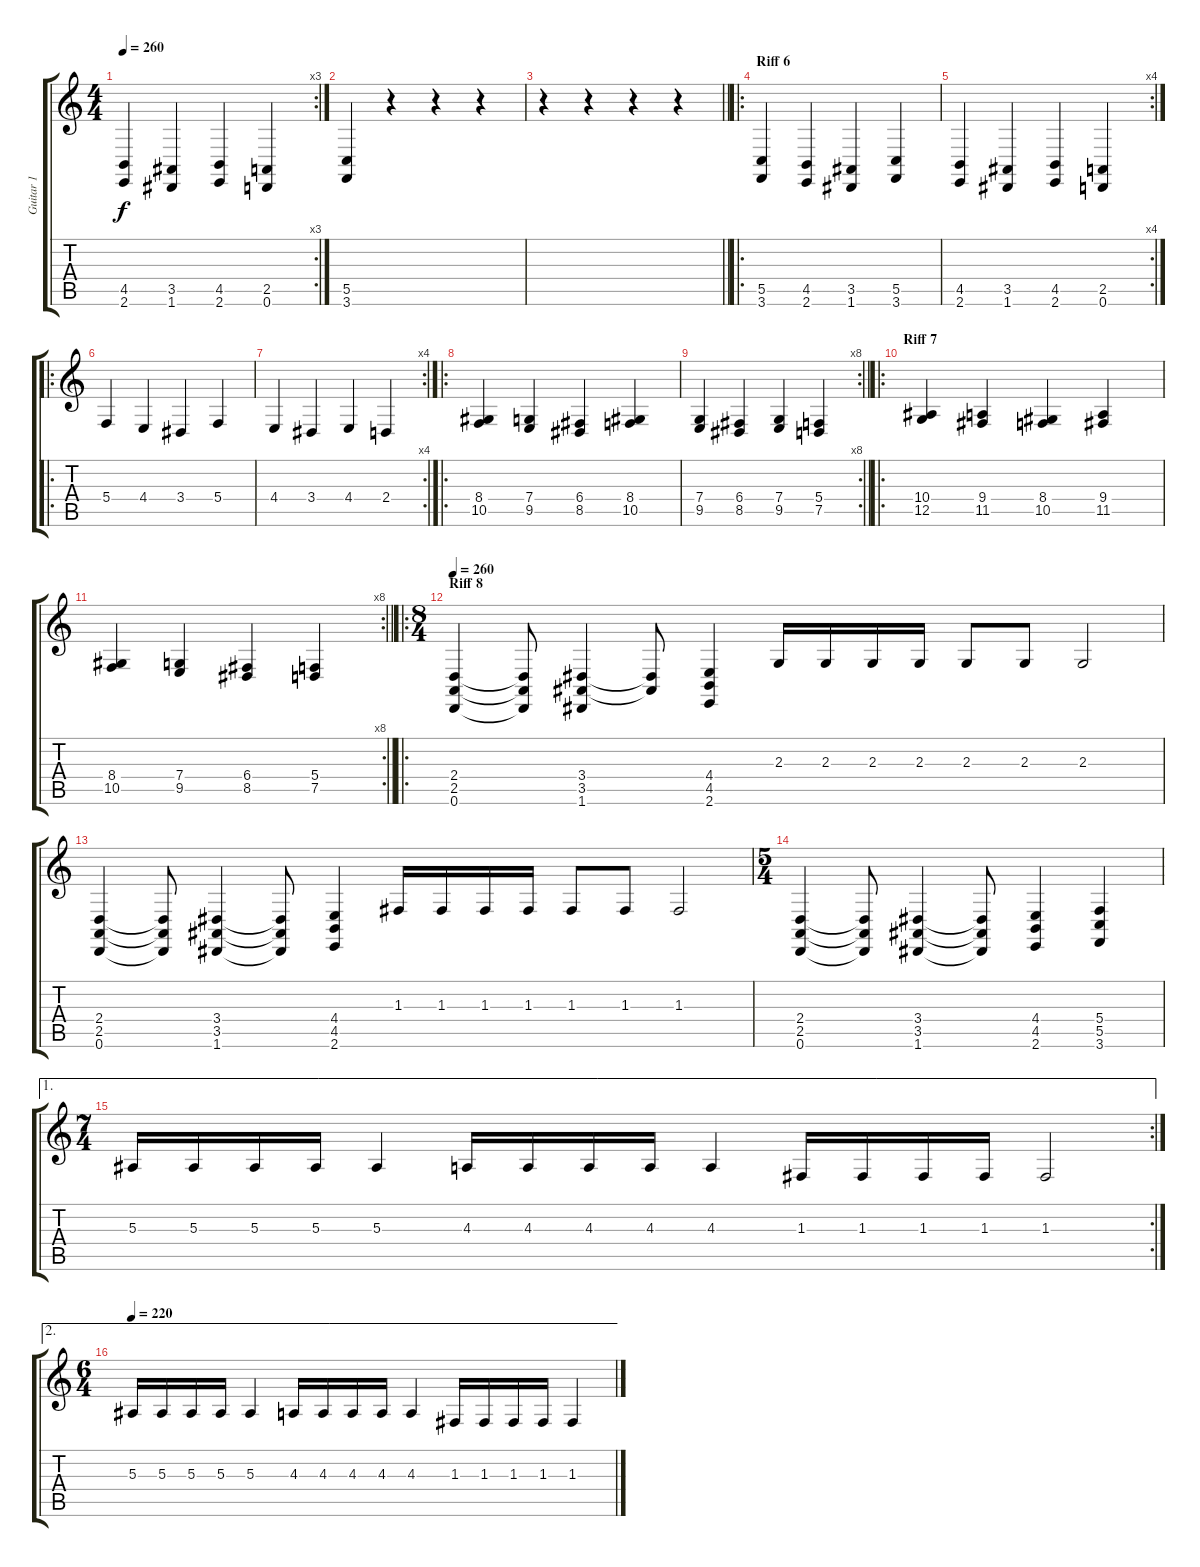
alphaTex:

\track ("Guitar 1" "Guitar 1") {instrument stringensemble1}
\staff {score tabs}
\tuning (D4 A3 F3 C3 G2 D2) {hide}
\rc 3
\ts (4 4)
\tempo 260
\clef g2
\ks c
(4.5 2.6).4{dy f} (3.5 1.6).4 (4.5 2.6).4 (2.5 0.6).4 |
(5.5 3.6).4 r.4 r.4 r.4 |
\barLineRight lightlight
r.4 r.4 r.4 r.4 |
\ro
\section ("" "Riff 6")
(5.5 3.6).4 (4.5 2.6).4 (3.5 1.6).4 (5.5 3.6).4 |
\rc 4
(4.5 2.6).4 (3.5 1.6).4 (4.5 2.6).4 (2.5 0.6).4 |
\ro
5.4.4 4.4.4 3.4.4 5.4.4 |
\rc 4
4.4.4 3.4.4 4.4.4 2.4.4 |
\ro
(8.4 10.5).4 (7.4 9.5).4 (6.4 8.5).4 (8.4 10.5).4 |
\rc 8
\barLineRight lightlight
(7.4 9.5).4 (6.4 8.5).4 (7.4 9.5).4 (5.4 7.5).4 |
\ro
\section ("" "Riff 7 ")
(10.4 12.5).4 (9.4 11.5).4 (8.4 10.5).4 (9.4 11.5).4 |
\rc 8
\barLineRight lightlight
(8.4 10.5).4 (7.4 9.5).4 (6.4 8.5).4 (5.4 7.5).4 |
\ro
\ts (8 4)
\section ("" "Riff 8")
\tempo 260
(2.4 2.5 0.6).4 (2.4{t} 2.5{t} 0.6{t}).8 (3.4 3.5 1.6).4 (3.4{t} 3.5{t}).8 (4.4 4.5 2.6).4 2.3.16 2.3.16 2.3.16 2.3.16 2.3.8 2.3.8 2.3.2 |
(2.4 2.5 0.6).4 (2.4{t} 2.5{t} 0.6{t}).8 (3.4 3.5 1.6).4 (3.4{t} 3.5{t} 1.6{t}).8 (4.4 4.5 2.6).4 1.3.16 1.3.16 1.3.16 1.3.16 1.3.8 1.3.8 1.3.2 |
\ts (5 4)
(2.4 2.5 0.6).4 (2.4{t} 2.5{t} 0.6{t}).8 (3.4 3.5 1.6).4 (3.4{t} 3.5{t} 1.6{t}).8 (4.4 4.5 2.6).4 (5.4 5.5 3.6).4 |
\ae 1
\rc 2
\ts (7 4)
5.3.16 5.3.16 5.3.16 5.3.16 5.3.4 4.3.16 4.3.16 4.3.16 4.3.16 4.3.4 1.3.16 1.3.16 1.3.16 1.3.16 1.3.2 |
\ae 2
\ts (6 4)
\tempo 220
5.3.16 5.3.16 5.3.16 5.3.16 5.3.4 4.3.16 4.3.16 4.3.16 4.3.16 4.3.4 1.3.16 1.3.16 1.3.16 1.3.16 1.3.4
